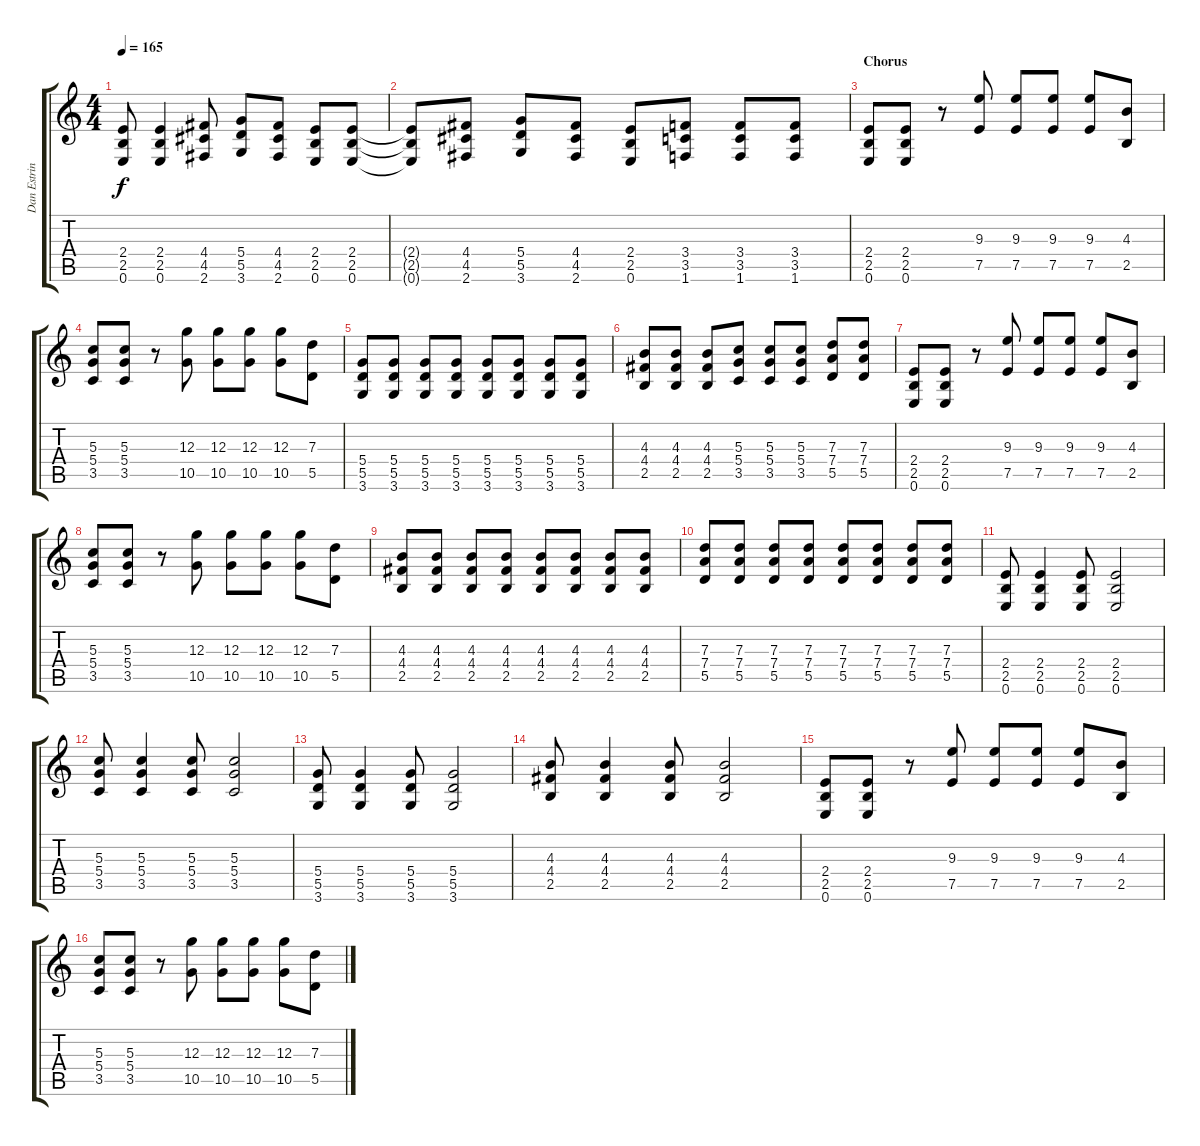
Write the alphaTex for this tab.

\track ("Dan Estrin doubled" "Dan Estrin") {instrument distortionguitar}
\staff {score tabs}
\tuning (E4 B3 G3 D3 A2 E2) {hide}
\ts (4 4)
\tempo 165
\clef g2
\ks c
(2.4 2.5 0.6).8{dy f} (2.4 2.5 0.6).4 (4.4 4.5 2.6).8 (5.4 5.5 3.6).8 (4.4 4.5 2.6).8 (2.4 2.5 0.6).8 (2.4 2.5 0.6).8 |
(2.4{t} 2.5{t} 0.6{t}).8 (4.4 4.5 2.6).8 (5.4 5.5 3.6).8 (4.4 4.5 2.6).8 (2.4 2.5 0.6).8 (3.4 3.5 1.6).8 (3.4 3.5 1.6).8 (3.4 3.5 1.6).8 |
\section ("" "Chorus")
(2.4 2.5 0.6).8 (2.4 2.5 0.6).8 r.8 (9.3 7.5).8 (9.3 7.5).8 (9.3 7.5).8 (9.3 7.5).8 (4.3 2.5).8 |
(5.3 5.4 3.5).8 (5.3 5.4 3.5).8 r.8 (12.3 10.5).8 (12.3 10.5).8 (12.3 10.5).8 (12.3 10.5).8 (7.3 5.5).8 |
(5.4 5.5 3.6).8 (5.4 5.5 3.6).8 (5.4 5.5 3.6).8 (5.4 5.5 3.6).8 (5.4 5.5 3.6).8 (5.4 5.5 3.6).8 (5.4 5.5 3.6).8 (5.4 5.5 3.6).8 |
(4.3 4.4 2.5).8 (4.3 4.4 2.5).8 (4.3 4.4 2.5).8 (5.3 5.4 3.5).8 (5.3 5.4 3.5).8 (5.3 5.4 3.5).8 (7.3 7.4 5.5).8 (7.3 7.4 5.5).8 |
(2.4 2.5 0.6).8 (2.4 2.5 0.6).8 r.8 (9.3 7.5).8 (9.3 7.5).8 (9.3 7.5).8 (9.3 7.5).8 (4.3 2.5).8 |
(5.3 5.4 3.5).8 (5.3 5.4 3.5).8 r.8 (12.3 10.5).8 (12.3 10.5).8 (12.3 10.5).8 (12.3 10.5).8 (7.3 5.5).8 |
(4.3 4.4 2.5).8 (4.3 4.4 2.5).8 (4.3 4.4 2.5).8 (4.3 4.4 2.5).8 (4.3 4.4 2.5).8 (4.3 4.4 2.5).8 (4.3 4.4 2.5).8 (4.3 4.4 2.5).8 |
(7.3 7.4 5.5).8 (7.3 7.4 5.5).8 (7.3 7.4 5.5).8 (7.3 7.4 5.5).8 (7.3 7.4 5.5).8 (7.3 7.4 5.5).8 (7.3 7.4 5.5).8 (7.3 7.4 5.5).8 |
(2.4 2.5 0.6).8 (2.4 2.5 0.6).4 (2.4 2.5 0.6).8 (2.4 2.5 0.6).2 |
(5.3 5.4 3.5).8 (5.3 5.4 3.5).4 (5.3 5.4 3.5).8 (5.3 5.4 3.5).2 |
(5.4 5.5 3.6).8 (5.4 5.5 3.6).4 (5.4 5.5 3.6).8 (5.4 5.5 3.6).2 |
(4.3 4.4 2.5).8 (4.3 4.4 2.5).4 (4.3 4.4 2.5).8 (4.3 4.4 2.5).2 |
(2.4 2.5 0.6).8 (2.4 2.5 0.6).8 r.8 (9.3 7.5).8 (9.3 7.5).8 (9.3 7.5).8 (9.3 7.5).8 (4.3 2.5).8 |
(5.3 5.4 3.5).8 (5.3 5.4 3.5).8 r.8 (12.3 10.5).8 (12.3 10.5).8 (12.3 10.5).8 (12.3 10.5).8 (7.3 5.5).8
